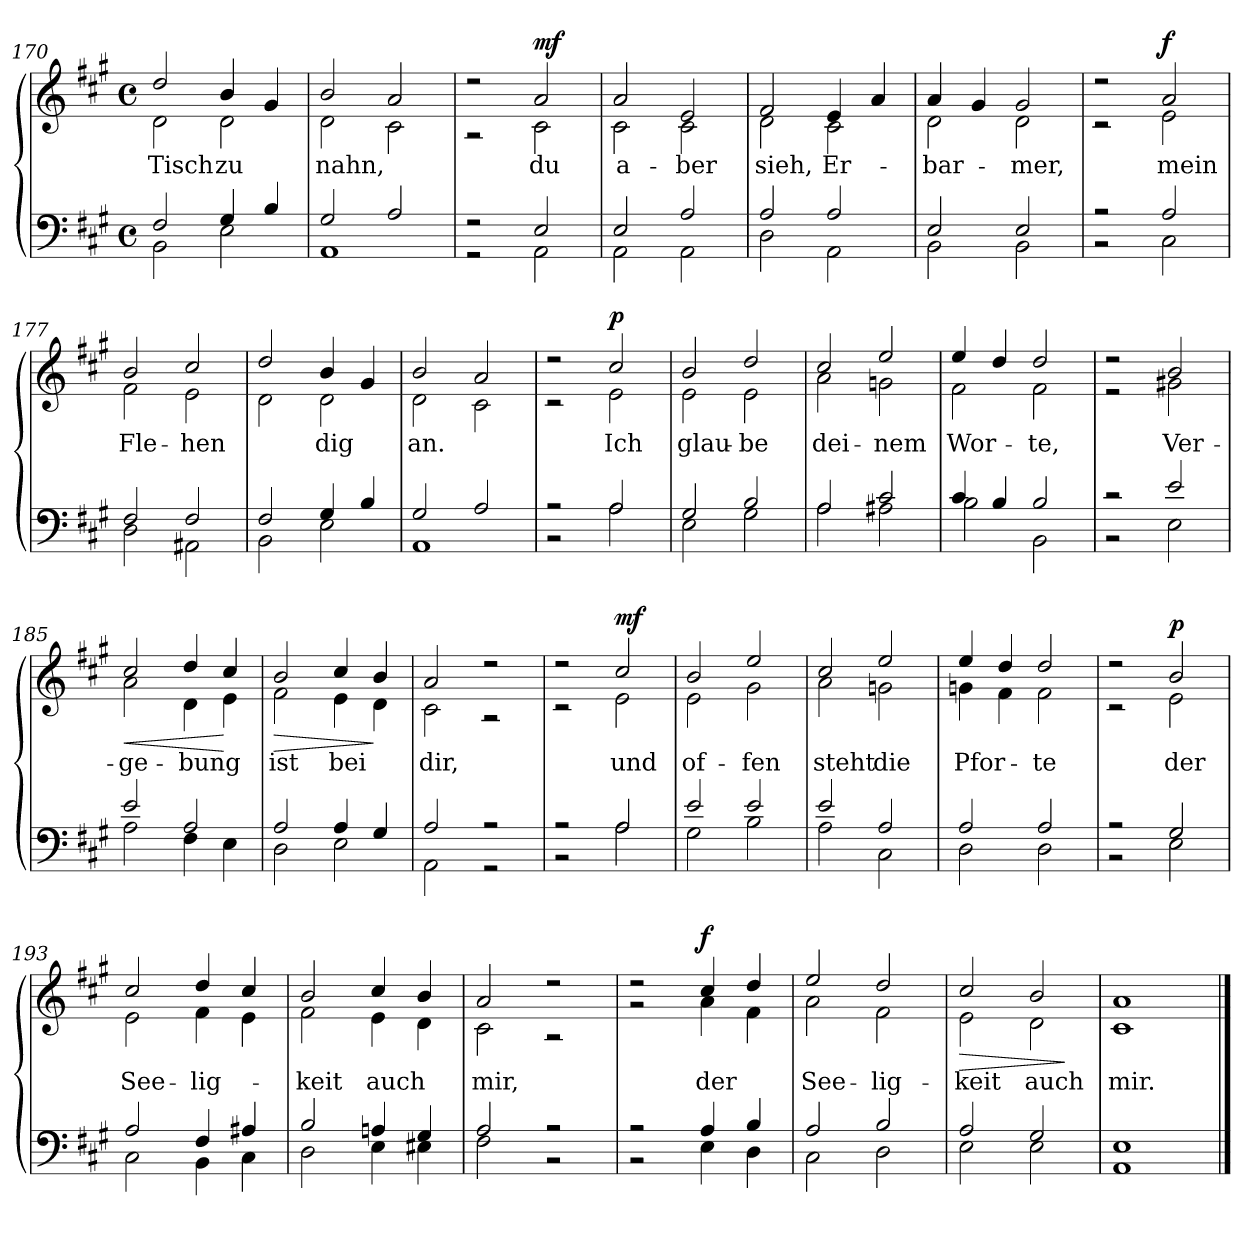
**kern	**kern	**text	**dynam
*part1	*part1	*part1	*part1
*staff2	*staff1	*staff1	*staff1/2
!!LO:PB:g=z
*clefF4	*clefG2	*	*
*k[f#c#g#]	*k[f#c#g#]	*	*
*A:	*A:	*	*
*M4/4	*M4/4	*	*
*met(c)	*met(c)	*	*
=170	=170	=170	=170
*^	*	*	*
!	!	!	!LO:LY:b	!
*	*	*^	*	*
2F#/	2BB\	2dd/	2d\	Tisch	.
!	!	!	!	!LO:LY:b	!
4G#/	2E\	4b/	2d\	zu	.
4B/	.	4g#/	.	.	.
=171	=171	=171	=171	=171	=171
!	!	!	!	!LO:LY:b	!
2G#/	1AA	2b/	2d\	nahn,	.
2A/	.	2a/	2c#\	.	.
=172	=172	=172	=172	=172	=172
2r	2r	2r	2r	.	.
!	!	!	!	!LO:LY:b	!LO:DY:a
2E/	2AA\	2a/	2c#\	du	mf
=173	=173	=173	=173	=173	=173
!	!	!	!	!LO:LY:b	!
2E/	2AA\	2a/	2c#\	a-	.
!	!	!	!	!LO:LY:b	!
2A/	2AA\	2e/	2c#\	-ber	.
=174	=174	=174	=174	=174	=174
!	!	!	!	!LO:LY:b	!
2A/	2D\	2f#/	2d\	sieh,	.
!	!	!	!	!LO:LY:b	!
2A/	2AA\	4e/	2c#\	Er-	.
.	.	4a/	.	.	.
=175	=175	=175	=175	=175	=175
!	!	!	!	!LO:LY:b	!
2E/	2BB\	4a/	2d\	-bar-	.
.	.	4g#/	.	.	.
!	!	!	!	!LO:LY:b	!
2E/	2BB\	2g#/	2d\	-mer,	.
!!LO:LB:g=z	!!
=176	=176	=176	=176	=176	=176
2r	2r	2r	2r	.	.
!	!	!	!	!LO:LY:b	!LO:DY:a
2A/	2C#\	2a/	2e\	mein	f
=177	=177	=177	=177	=177	=177
!	!	!	!	!LO:LY:b	!
2F#/	2D\	2b/	2f#\	Fle-	.
!	!	!	!	!LO:LY:b	!
2F#/	2AA#X\	2cc#/	2e\	-hen	.
=178	=178	=178	=178	=178	=178
2F#/	2BB\	2dd/	2d\	.	.
!	!	!	!	!LO:LY:b	!
4G#/	2E\	4b/	2d\	dig	.
4B/	.	4g#/	.	.	.
=179	=179	=179	=179	=179	=179
!	!	!	!	!LO:LY:b	!
2G#/	1AA	2b/	2d\	an.	.
2A/	.	2a/	2c#\	.	.
=180	=180	=180	=180	=180	=180
2r	2r	2r	2r	.	.
!	!	!	!	!LO:LY:b	!LO:DY:a
2A/	2A\	2cc#/	2e\	Ich	p
=181	=181	=181	=181	=181	=181
!	!	!	!	!LO:LY:b	!
2G#/	2E\	2b/	2e\	glau-	.
!	!	!	!	!LO:LY:b	!
2B/	2G#\	2dd/	2e\	-be	.
!!LO:LB:g=z	!!
=182	=182	=182	=182	=182	=182
!	!	!	!	!LO:LY:b	!
2A/	2A\	2cc#/	2a\	dei-	.
!	!	!	!	!LO:LY:b	!
2c#/	2A#X\	2ee/	2gn\	-nem	.
=183	=183	=183	=183	=183	=183
!	!	!	!	!LO:LY:b	!
4c#/	2B\	4ee/	2f#\	Wor-	.
4B/	.	4dd/	.	.	.
!	!	!	!	!LO:LY:b	!
2B/	2BB\	2dd/	2f#\	-te,	.
=184	=184	=184	=184	=184	=184
2r	2r	2r	2r	.	.
!	!	!	!	!LO:LY:b	!
2e/	2E\	2b/	2g#X\	Ver-	.
=185	=185	=185	=185	=185	=185
!	!	!	!	!LO:LY:b	!LO:HP:b
2e/	2A\	2cc#/	2a\	-ge-	<
!	!	!	!	!LO:LY:b	!
2A/	4F#\	4dd/	4d\	-bung	.
.	4E\	4cc#/	4e\	.	[
=186	=186	=186	=186	=186	=186
!	!	!	!	!LO:LY:b	!LO:HP:b
2A/	2D\	2b/	2f#\	ist	>
!	!	!	!	!LO:LY:b	!
4A/	2E\	4cc#/	4e\	bei	.
4G#/	.	4b/	4d\	.	]
=187	=187	=187	=187	=187	=187
!	!	!	!	!LO:LY:b	!
2A/	2AA\	2a/	2c#\	dir,	.
2r	2r	2r	2r	.	.
!!LO:LB:g=z	!!
=188	=188	=188	=188	=188	=188
2r	2r	2r	2r	.	.
!	!	!	!	!LO:LY:b	!LO:DY:a
2A/	2A\	2cc#/	2e\	und	mf
=189	=189	=189	=189	=189	=189
!	!	!	!	!LO:LY:b	!
2e/	2G#\	2b/	2e\	of-	.
!	!	!	!	!LO:LY:b	!
2e/	2B\	2ee/	2g#\	-fen	.
=190	=190	=190	=190	=190	=190
!	!	!	!	!LO:LY:b	!
2e/	2A\	2cc#/	2a\	steht	.
!	!	!	!	!LO:LY:b	!
2A/	2C#\	2ee/	2gn\	die	.
=191	=191	=191	=191	=191	=191
!	!	!	!	!LO:LY:b	!
2A/	2D\	4ee/	4gn\	Pfor-	.
.	.	4dd/	4f#\	.	.
!	!	!	!	!LO:LY:b	!
2A/	2D\	2dd/	2f#\	-te	.
=192	=192	=192	=192	=192	=192
2r	2r	2r	2r	.	.
!	!	!	!	!LO:LY:b	!LO:DY:a
2G#/	2E\	2b/	2e\	der	p
=193	=193	=193	=193	=193	=193
!	!	!	!	!LO:LY:b	!
2A/	2C#\	2cc#/	2e\	See-	.
!	!	!	!	!LO:LY:b	!
4F#/	4BB\	4dd/	4f#\	-lig-	.
4A#X/	4C#\	4cc#/	4e\	.	.
!!LO:LB:g=z	!!
=194	=194	=194	=194	=194	=194
!	!	!	!	!LO:LY:b	!
2B/	2D\	2b/	2f#\	-keit	.
!	!	!	!	!LO:LY:b	!
4An/	4E\	4cc#/	4e\	auch	.
4G#/	4E#X\	4b/	4d\	.	.
=195	=195	=195	=195	=195	=195
!	!	!	!	!LO:LY:b	!
2A/	2F#\	2a/	2c#\	mir,	.
2r	2r	2r	2r	.	.
=196	=196	=196	=196	=196	=196
2r	2r	2r	2r	.	.
!	!	!	!	!LO:LY:b	!LO:DY:a
4A/	4E\	4cc#/	4a\	der	f
4B/	4D\	4dd/	4f#\	.	.
=197	=197	=197	=197	=197	=197
!	!	!	!	!LO:LY:b	!
2A/	2C#\	2ee/	2a\	See-	.
!	!	!	!	!LO:LY:b	!
2B/	2D\	2dd/	2f#\	-lig-	.
=198	=198	=198	=198	=198	=198
!	!	!	!	!LO:LY:b	!LO:HP:b
2A/	2E\	2cc#/	2e\	-keit	>
!	!	!	!	!LO:LY:b	!
2G#/	2E\	2b/	2d\	auch	.
*v	*v	*	*	*	*
*	*v	*v	*	*
.	.	.	]
=199	=199	=199	=199
*^	*	*	*
!	!	!	!LO:LY:b	!
*	*	*^	*	*
1E	1AA	1a	1c#	mir.	.
*v	*v	*	*	*	*
*	*v	*v	*	*
==	==	==	==
*-	*-	*-	*-
